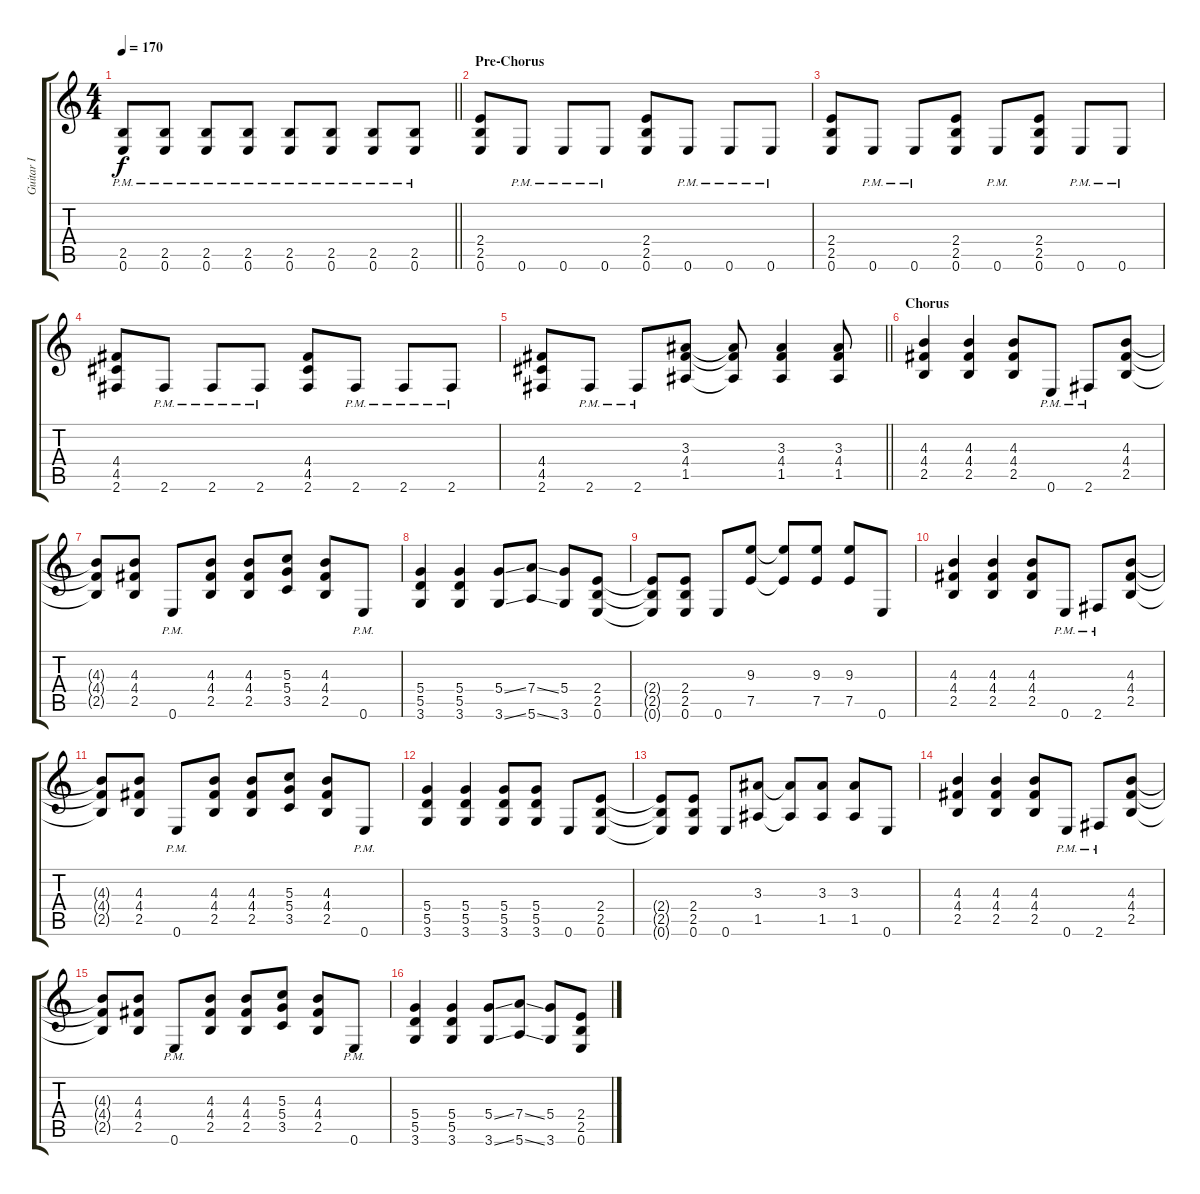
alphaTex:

\track ("Guitar I" "Guitar I") {instrument distortionguitar}
\staff {score tabs}
\tuning (E4 B3 G3 D3 A2 E2) {hide}
\ts (4 4)
\tempo 170
\clef g2
\barLineRight lightlight
\ks c
(2.5{pm} 0.6{pm}).8{dy f} (2.5{pm} 0.6{pm}).8 (2.5{pm} 0.6{pm}).8 (2.5{pm} 0.6{pm}).8 (2.5{pm} 0.6{pm}).8 (2.5{pm} 0.6{pm}).8 (2.5{pm} 0.6{pm}).8 (2.5{pm} 0.6{pm}).8 |
\section ("" "Pre-Chorus")
(2.4 2.5 0.6).8 0.6{pm}.8 0.6{pm}.8 0.6{pm}.8 (2.4 2.5 0.6).8 0.6{pm}.8 0.6{pm}.8 0.6{pm}.8 |
(2.4 2.5 0.6).8 0.6{pm}.8 0.6{pm}.8 (2.4 2.5 0.6).8 0.6{pm}.8 (2.4 2.5 0.6).8 0.6{pm}.8 0.6{pm}.8 |
(4.4 4.5 2.6).8 2.6{pm}.8 2.6{pm}.8 2.6{pm}.8 (4.4 4.5 2.6).8 2.6{pm}.8 2.6{pm}.8 2.6{pm}.8 |
\barLineRight lightlight
(4.4 4.5 2.6).8 2.6{pm}.8 2.6{pm}.8 (3.3 4.4 1.5).8 (3.3{t} 4.4{t} 1.5{t}).8 (3.3 4.4 1.5).4 (3.3 4.4 1.5).8 |
\section ("" "Chorus")
(4.3 4.4 2.5).4 (4.3 4.4 2.5).4 (4.3 4.4 2.5).8 0.6{pm}.8 2.6{pm}.8 (4.3 4.4 2.5).8 |
(4.3{t} 4.4{t} 2.5{t}).8 (4.3 4.4 2.5).8 0.6{pm}.8 (4.3 4.4 2.5).8 (4.3 4.4 2.5).8 (5.3 5.4 3.5).8 (4.3 4.4 2.5).8 0.6{pm}.8 |
(5.4 5.5 3.6).4 (5.4 5.5 3.6).4 (5.4{ss} 3.6{ss}).8 (7.4{ss} 5.6{ss}).8 (5.4 3.6).8 (2.4 2.5 0.6).8 |
(2.4{t} 2.5{t} 0.6{t}).8 (2.4 2.5 0.6).8 0.6.8 (9.3 7.5).8 (9.3{t} 7.5{t}).8 (9.3 7.5).8 (9.3 7.5).8 0.6.8 |
(4.3 4.4 2.5).4 (4.3 4.4 2.5).4 (4.3 4.4 2.5).8 0.6{pm}.8 2.6{pm}.8 (4.3 4.4 2.5).8 |
(4.3{t} 4.4{t} 2.5{t}).8 (4.3 4.4 2.5).8 0.6{pm}.8 (4.3 4.4 2.5).8 (4.3 4.4 2.5).8 (5.3 5.4 3.5).8 (4.3 4.4 2.5).8 0.6{pm}.8 |
(5.4 5.5 3.6).4 (5.4 5.5 3.6).4 (5.4 5.5 3.6).8 (5.4 5.5 3.6).8 0.6.8 (2.4 2.5 0.6).8 |
(2.4{t} 2.5{t} 0.6{t}).8 (2.4 2.5 0.6).8 0.6.8 (3.3 1.5).8 (3.3{t} 1.5{t}).8 (3.3 1.5).8 (3.3 1.5).8 0.6.8 |
(4.3 4.4 2.5).4 (4.3 4.4 2.5).4 (4.3 4.4 2.5).8 0.6{pm}.8 2.6{pm}.8 (4.3 4.4 2.5).8 |
(4.3{t} 4.4{t} 2.5{t}).8 (4.3 4.4 2.5).8 0.6{pm}.8 (4.3 4.4 2.5).8 (4.3 4.4 2.5).8 (5.3 5.4 3.5).8 (4.3 4.4 2.5).8 0.6{pm}.8 |
(5.4 5.5 3.6).4 (5.4 5.5 3.6).4 (5.4{ss} 3.6{ss}).8 (7.4{ss} 5.6{ss}).8 (5.4 3.6).8 (2.4 2.5 0.6).8
